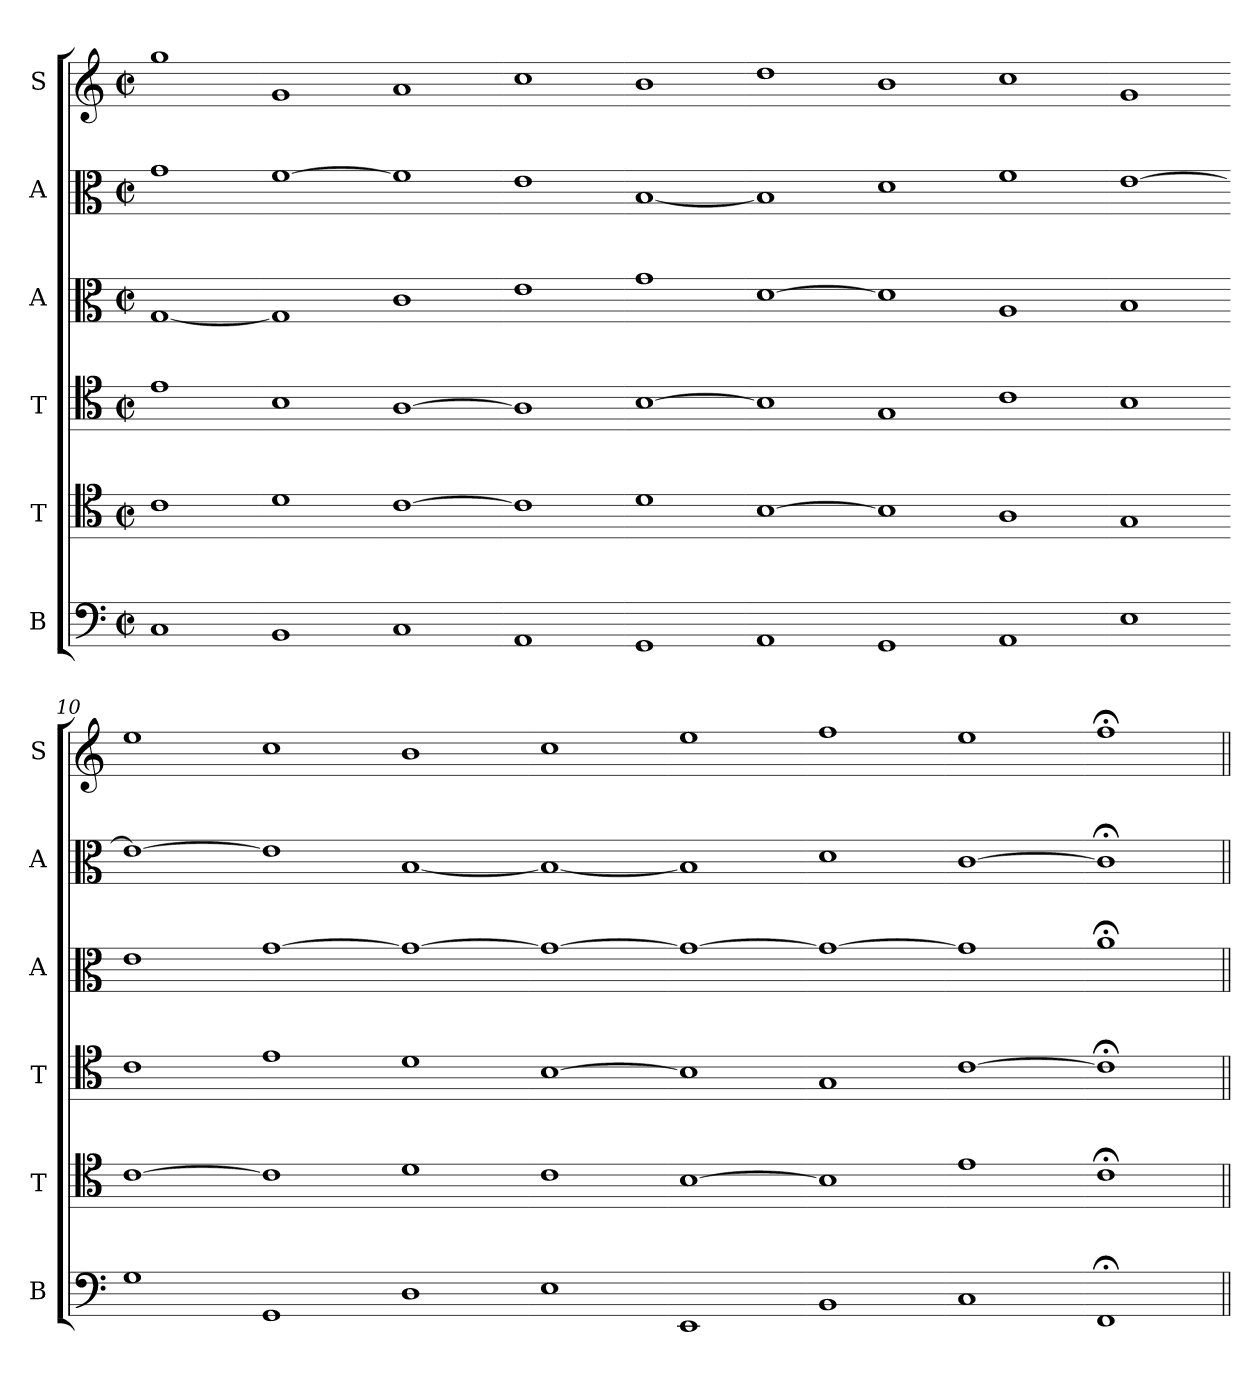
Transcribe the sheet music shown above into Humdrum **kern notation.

**kern	**kern	**kern	**kern	**kern	**kern
*part6	*part5	*part4	*part3	*part2	*part1
*staff6	*staff5	*staff4	*staff3	*staff2	*staff1
*I"B	*I"T	*I"T	*I"A	*I"A	*I"S
*I'B	*I'T	*I'T	*I'A	*I'A	*I'S
*clefF4	*clefC4	*clefC4	*clefC3	*clefC3	*clefG2
*k[]	*k[]	*k[]	*k[]	*k[]	*k[]
*M2/2	*M2/2	*M2/2	*M2/2	*M2/2	*M2/2
*met(c|)	*met(c|)	*met(c|)	*met(c|)	*met(c|)	*met(c|)
*MM208	*MM208	*MM208	*MM208	*MM208	*MM208
=1	=1	=1	=1	=1	=1
1C	1c	1e	[1G	1g	1gg
=2-	=2-	=2-	=2-	=2-	=2-
1BB	1d	1B	1G]	[1f	1g
=3-	=3-	=3-	=3-	=3-	=3-
1C	[1c	[1A	1c	1f]	1a
=4-	=4-	=4-	=4-	=4-	=4-
1AA	1c]	1A]	1e	1e	1cc
=5-	=5-	=5-	=5-	=5-	=5-
1GG	1d	[1B	1g	[1B	1b
=6-	=6-	=6-	=6-	=6-	=6-
1AA	[1B	1B]	[1d	1B]	1dd
=7-	=7-	=7-	=7-	=7-	=7-
1GG	1B]	1G	1d]	1d	1b
=8-	=8-	=8-	=8-	=8-	=8-
1AA	1A	1c	1A	1f	1cc
=9-	=9-	=9-	=9-	=9-	=9-
1E	1G	1B	1B	[1e	1g
=10-	=10-	=10-	=10-	=10-	=10-
1G	[1c	1c	1e	1e_	1ee
=11-	=11-	=11-	=11-	=11-	=11-
1GG	1c]	1e	[1g	1e]	1cc
=12-	=12-	=12-	=12-	=12-	=12-
1D	1d	1d	1g_	[1B	1b
=13-	=13-	=13-	=13-	=13-	=13-
1E	1c	[1B	1g_	1B_	1cc
=14-	=14-	=14-	=14-	=14-	=14-
1EE	[1B	1B]	1g_	1B]	1ee
=15-	=15-	=15-	=15-	=15-	=15-
1BB	1B]	1G	1g_	1d	1ff
=16-	=16-	=16-	=16-	=16-	=16-
1C	1e	[1c	1g]	[1c	1ee
=17-	=17-	=17-	=17-	=17-	=17-
1FF;<	1c;<	1c;<]	1a;<	1c;]	1ff;<
=||	=||	=||	=||	=||	=||
*-	*-	*-	*-	*-	*-
